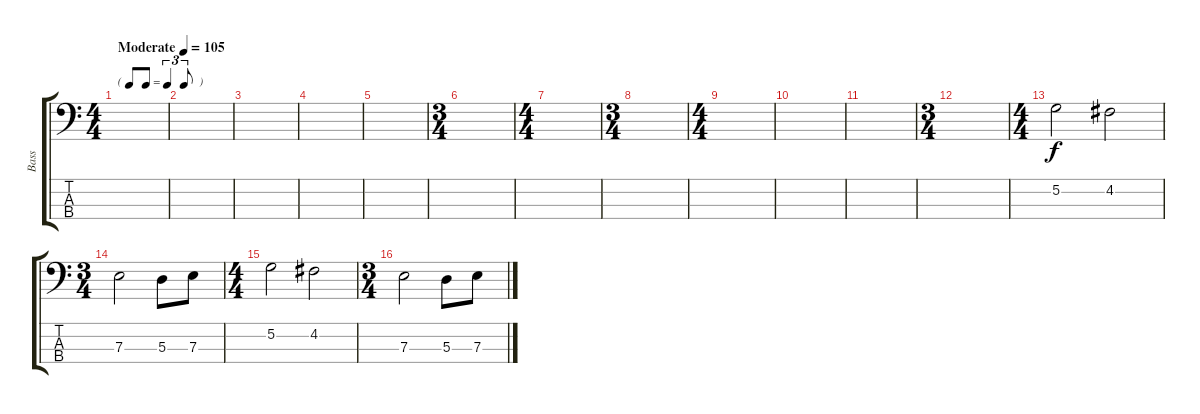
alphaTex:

\track ("Bass" "Bass") {instrument electricguitarjazz}
\staff {score tabs}
\tuning (G2 D2 A1 E1) {hide}
\ts (4 4)
\tf triplet8th
\tempo (105 "Moderate")
\clef f4
\ks c
|
|
|
|
|
\ts (3 4)
|
\ts (4 4)
|
\ts (3 4)
|
\ts (4 4)
|
|
|
\ts (3 4)
|
\ts (4 4)
5.2.2 4.2.2 |
\ts (3 4)
7.3.2 5.3.8 7.3.8 |
\ts (4 4)
5.2.2 4.2.2 |
\ts (3 4)
7.3.2 5.3.8 7.3.8
